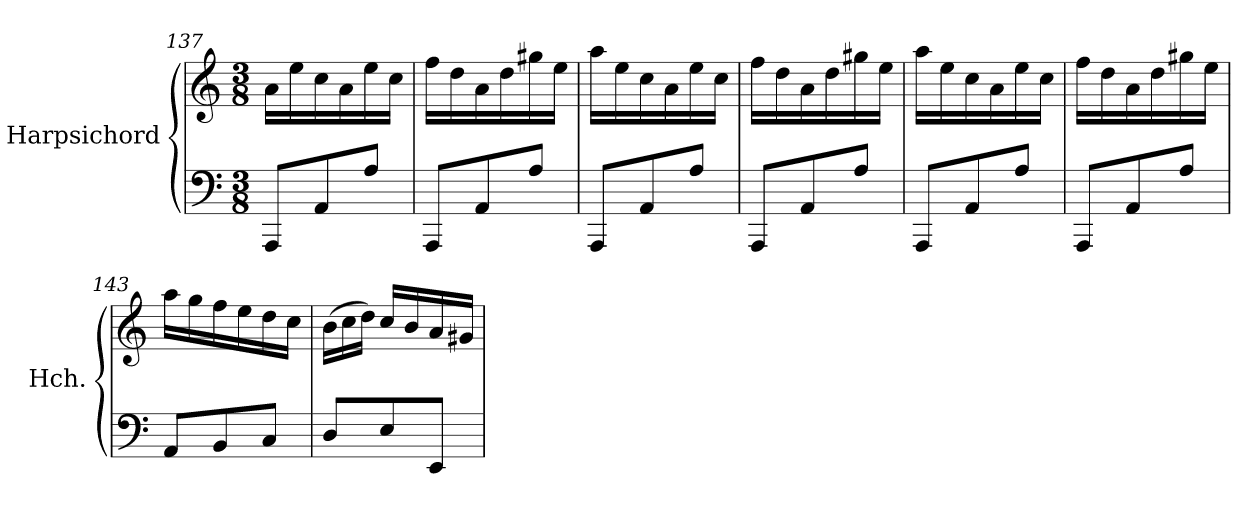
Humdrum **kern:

**kern	**kern
*part1	*part1
*staff2	*staff1
*I"Harpsichord	*
*I'Hch.	*
*clefF4	*clefG2
*k[]	*k[]
*M3/8	*M3/8
=137	=137
8AAA/L	16a\LL
.	16ee\
8AA/	16cc\
.	16a\
8A/J	16ee\
.	16cc\JJ
=138	=138
8AAA/L	16ff\LL
.	16dd\
8AA/	16a\
.	16dd\
8A/J	16gg#X\
.	16ee\JJ
=139	=139
8AAA/L	16aa\LL
.	16ee\
8AA/	16cc\
.	16a\
8A/J	16ee\
.	16cc\JJ
=140	=140
8AAA/L	16ff\LL
.	16dd\
8AA/	16a\
.	16dd\
8A/J	16gg#X\
.	16ee\JJ
=141	=141
8AAA/L	16aa\LL
.	16ee\
8AA/	16cc\
.	16a\
8A/J	16ee\
.	16cc\JJ
!!LO:LB:g=z
=142	=142
8AAA/L	16ff\LL
.	16dd\
8AA/	16a\
.	16dd\
8A/J	16gg#X\
.	16ee\JJ
=143	=143
8AA/L	16aa\LL
.	16gg\
8BB/	16ff\
.	16ee\
8C/J	16dd\
.	16cc\JJ
=144	=144
*	*Xtuplet
8D/L	(>24b\LL
.	24cc\
.	24dd\JJ)
8E/	16cc/LL
.	16b/
8EE/J	16a/
.	16g#X/JJ
=	=
*-	*-
